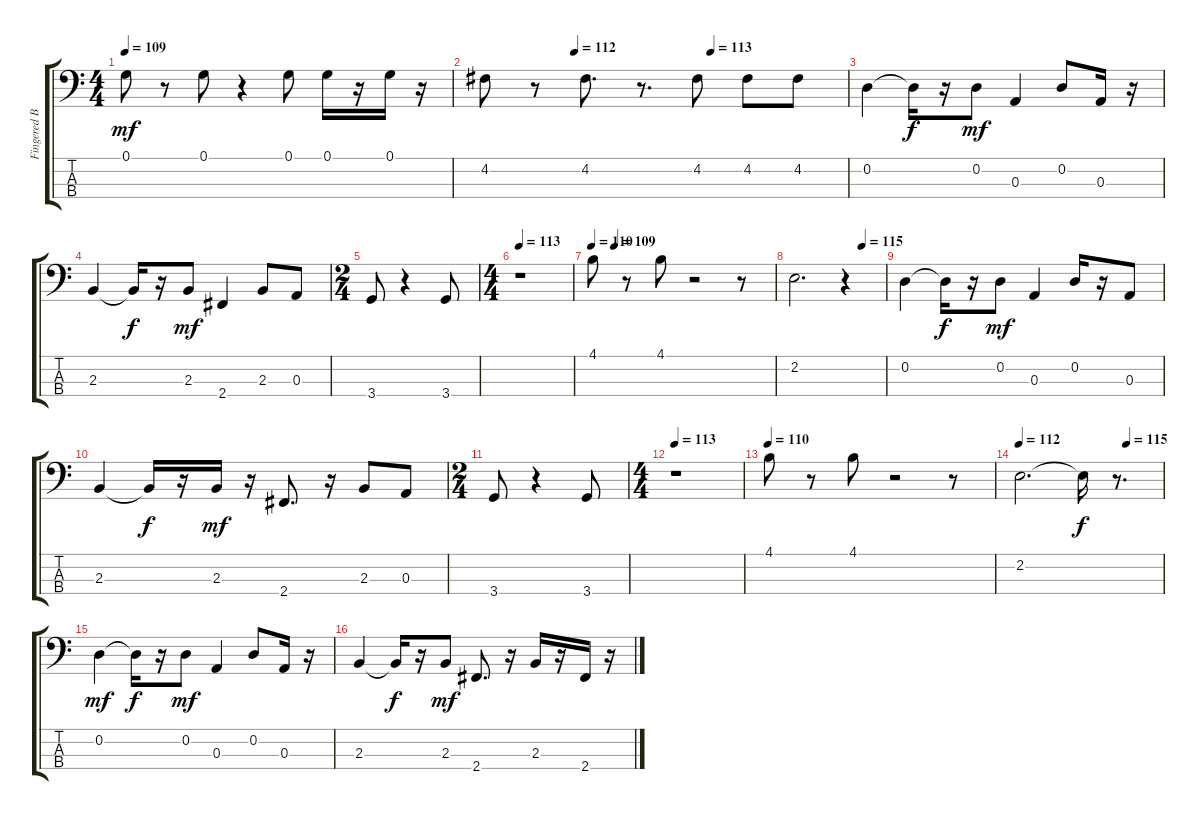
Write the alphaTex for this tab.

\track ("Fingered Bass" "Fingered B") {instrument electricbassfinger}
\staff {score tabs}
\tuning (G2 D2 A1 E1) {hide}
\ts (4 4)
\tempo 109
\clef f4
\ks c
0.1.8{dy mf} r.8 0.1.8 r.4 0.1.8 0.1.16 r.16 0.1.16 r.16 |
\tempo (112 0.25)
\tempo (113 0.625)
4.2.8 r.8 4.2.8{d} r.8{d} 4.2.8 4.2.8 4.2.8 |
0.2.4 0.2{t}.16{dy f} r.16 0.2.8{dy mf} 0.3.4 0.2.8 0.3.16 r.16 |
2.3.4 2.3{t}.16{dy f} r.16 2.3.8{dy mf} 2.4.4 2.3.8 0.3.8 |
\ts (2 4)
3.4.8 r.4 3.4.8 |
\ts (4 4)
\tempo 113
r.1 |
\tempo 110
\tempo (109 0.125)
4.1.8 r.8 4.1.8 r.2 r.8 |
\tempo (115 0.75)
2.2.2{d} r.4 |
0.2.4 0.2{t}.16{dy f} r.16 0.2.8{dy mf} 0.3.4 0.2.16 r.16 0.3.8 |
2.3.4 2.3{t}.16{dy f} r.16 2.3.16{dy mf} r.16 2.4.8{d} r.16 2.3.8 0.3.8 |
\ts (2 4)
3.4.8 r.4 3.4.8 |
\ts (4 4)
\tempo 113
r.1 |
\tempo 110
4.1.8 r.8 4.1.8 r.2 r.8 |
\tempo 112
\tempo (115 0.75)
2.2.2{d} 2.2{t}.16{dy f} r.8{d} |
0.2.4{dy mf} 0.2{t}.16{dy f} r.16 0.2.8{dy mf} 0.3.4 0.2.8 0.3.16 r.16 |
2.3.4 2.3{t}.16{dy f} r.16 2.3.8{dy mf} 2.4.8{d} r.16 2.3.16 r.16 2.4.16 r.16
